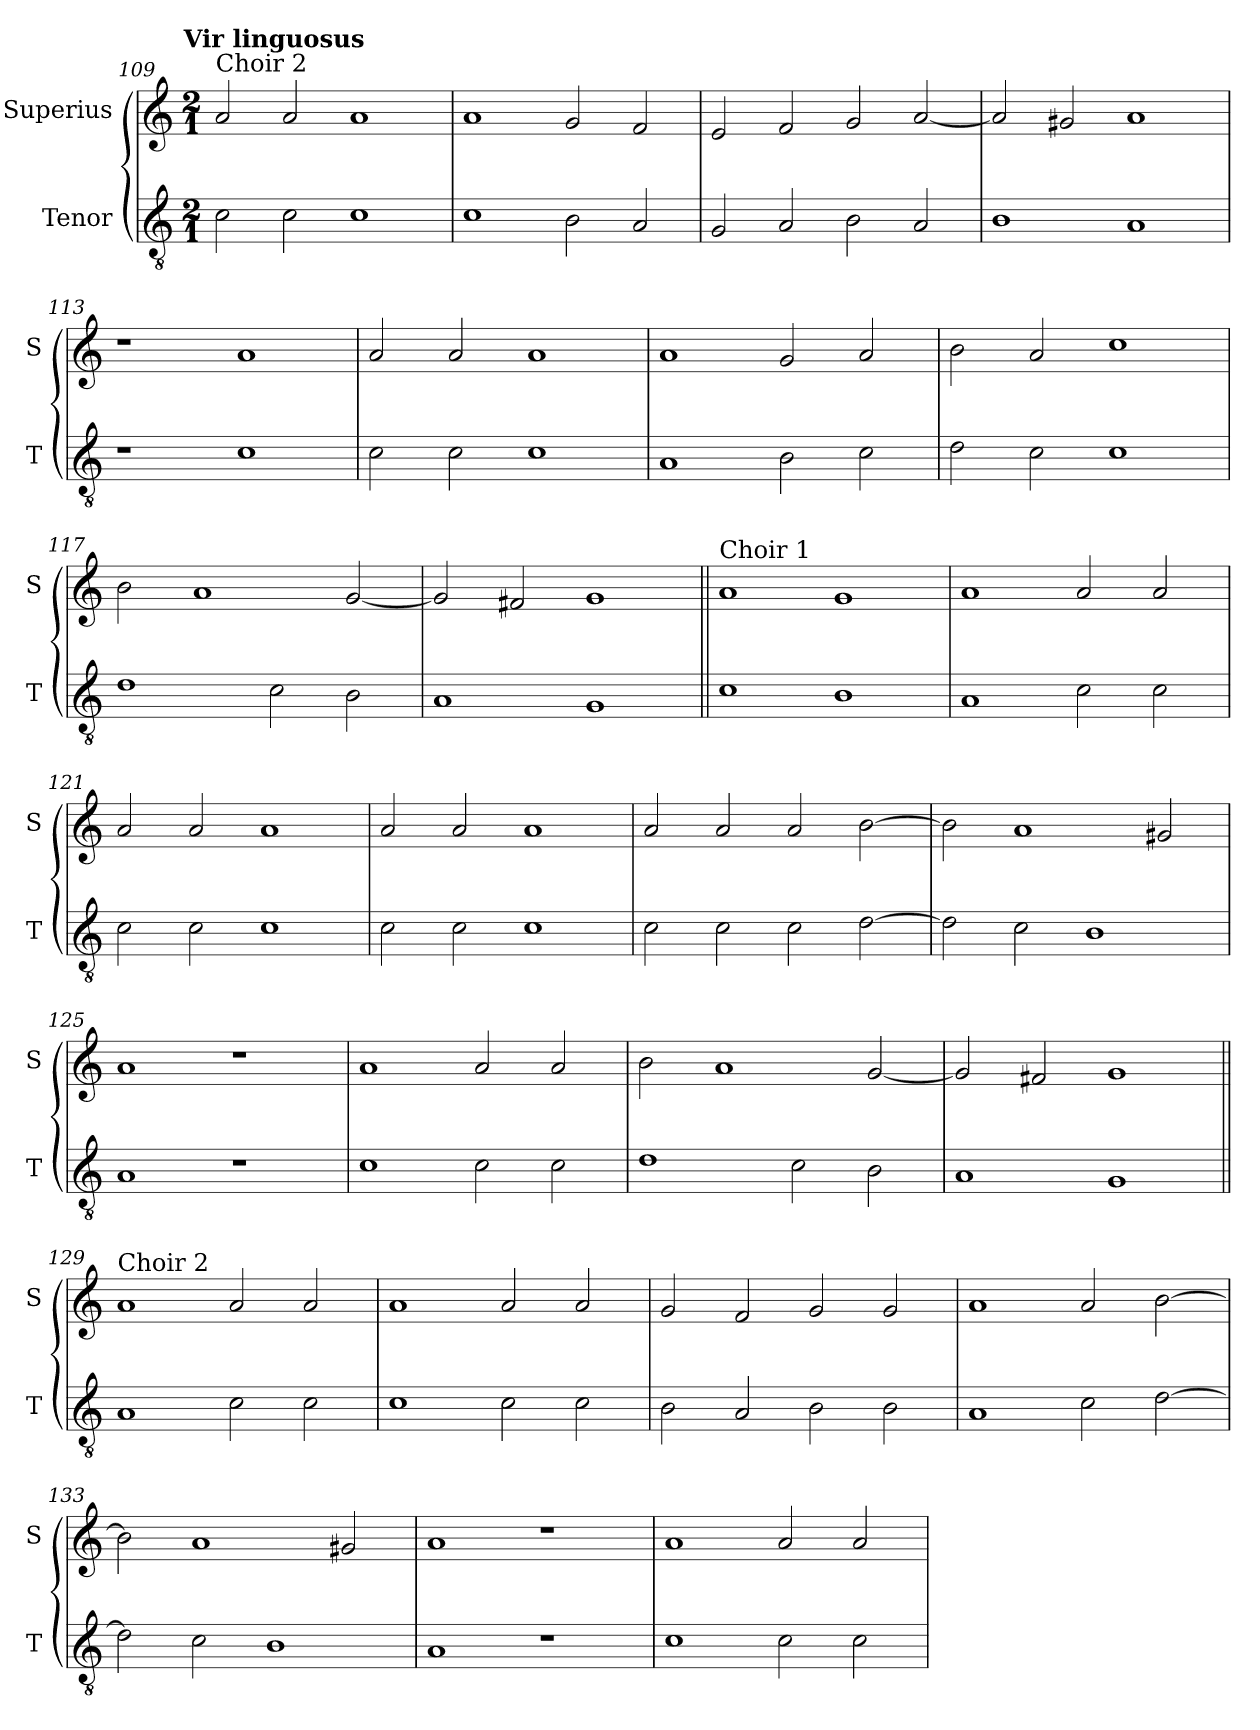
**kern	**kern
*part2	*part1
*staff2	*staff1
*I"Tenor	*I"Superius
*I'T	*I'S
*clefGv2	*clefG2
*k[]	*k[]
!!LO:TX:omd:t=Vir linguosus
*M2/1	*M2/1
=109	=109
!	!LO:TX:a:t=Choir 2
2c\	2a/
2c\	2a/
1c	1a
=110	=110
1c	1a
2B\	2g/
2A/	2f/
=111	=111
2G/	2e/
2A/	2f/
2B\	2g/
2A/	[2a/
=112	=112
1B	2a/]
.	2g#X/
1A	1a
=113	=113
1r	1r
1c	1a
=114	=114
2c\	2a/
2c\	2a/
1c	1a
=115	=115
1A	1a
2B\	2g/
2c\	2a/
=116	=116
2d\	2b\
2c\	2a/
1c	1cc
=117	=117
1d	2b\
.	1a
2c\	.
2B\	[2g/
=118	=118
1A	2g/]
.	2f#X/
1G	1g
=119||	=119||
!	!LO:TX:a:t=Choir 1
1c	1a
1B	1g
=120	=120
1A	1a
2c\	2a/
2c\	2a/
=121	=121
2c\	2a/
2c\	2a/
1c	1a
=122	=122
2c\	2a/
2c\	2a/
1c	1a
=123	=123
2c\	2a/
2c\	2a/
2c\	2a/
[2d\	[2b\
=124	=124
2d\]	2b\]
2c\	1a
1B	.
.	2g#X/
=125	=125
1A	1a
1r	1r
=126	=126
1c	1a
2c\	2a/
2c\	2a/
=127	=127
1d	2b\
.	1a
2c\	.
2B\	[2g/
=128	=128
1A	2g/]
.	2f#X/
1G	1g
=129||	=129||
!	!LO:TX:a:t=Choir 2
1A	1a
2c\	2a/
2c\	2a/
=130	=130
1c	1a
2c\	2a/
2c\	2a/
=131	=131
2B\	2g/
2A/	2f/
2B\	2g/
2B\	2g/
=132	=132
1A	1a
2c\	2a/
[2d\	[2b\
=133	=133
2d\]	2b\]
2c\	1a
1B	.
.	2g#X/
=134	=134
1A	1a
1r	1r
=135	=135
1c	1a
2c\	2a/
2c\	2a/
=	=
*-	*-
